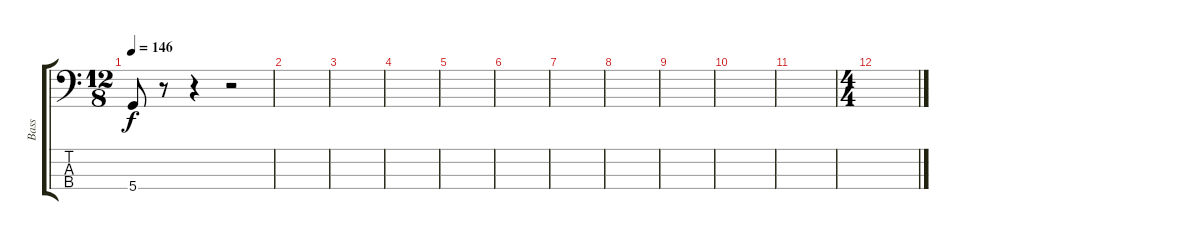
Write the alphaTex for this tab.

\track ("Bass" "Bass") {instrument slapbass1}
\staff {score tabs}
\tuning (F2 C2 G1 D1) {hide}
\ts (12 8)
\tempo 146
\clef f4
\ks c
5.4.8{dy f} r.8 r.4 r.2 |
|
|
|
|
|
|
|
|
|
|
\ts (4 4)
